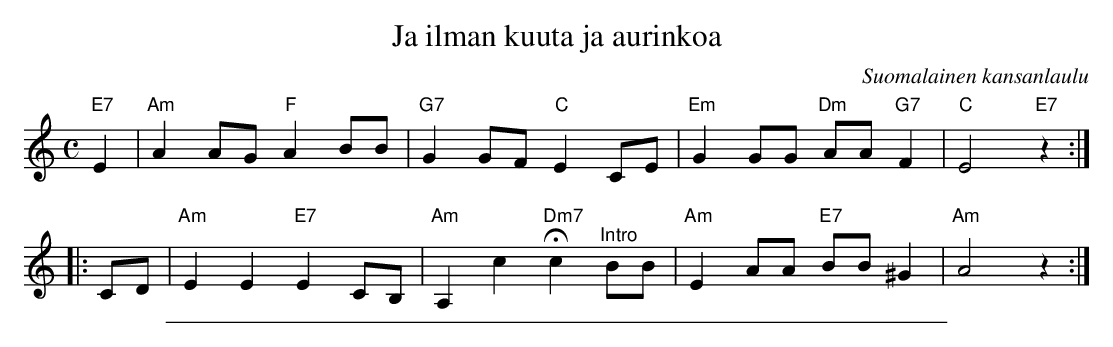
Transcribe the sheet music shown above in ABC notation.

X:1
T: Ja ilman kuuta ja aurinkoa
O: Suomalainen kansanlaulu
M: C
L: 1/8
K: Am
"E7"E2 \
| "Am"A2 AG "F"A2 BB | "G7"G2 GF "C"E2 CE | "Em"G2 GG "Dm"AA "G7"F2 | "C"E4 "E7"z2 :|
|: CD \
| "Am"E2 E2 "E7"E2 CB, | "Am"A,2 c2 "Dm7"Hc2 "^Intro"BB | "Am"E2 AA "E7"BB ^G2 | "Am"A4 z2 :|
